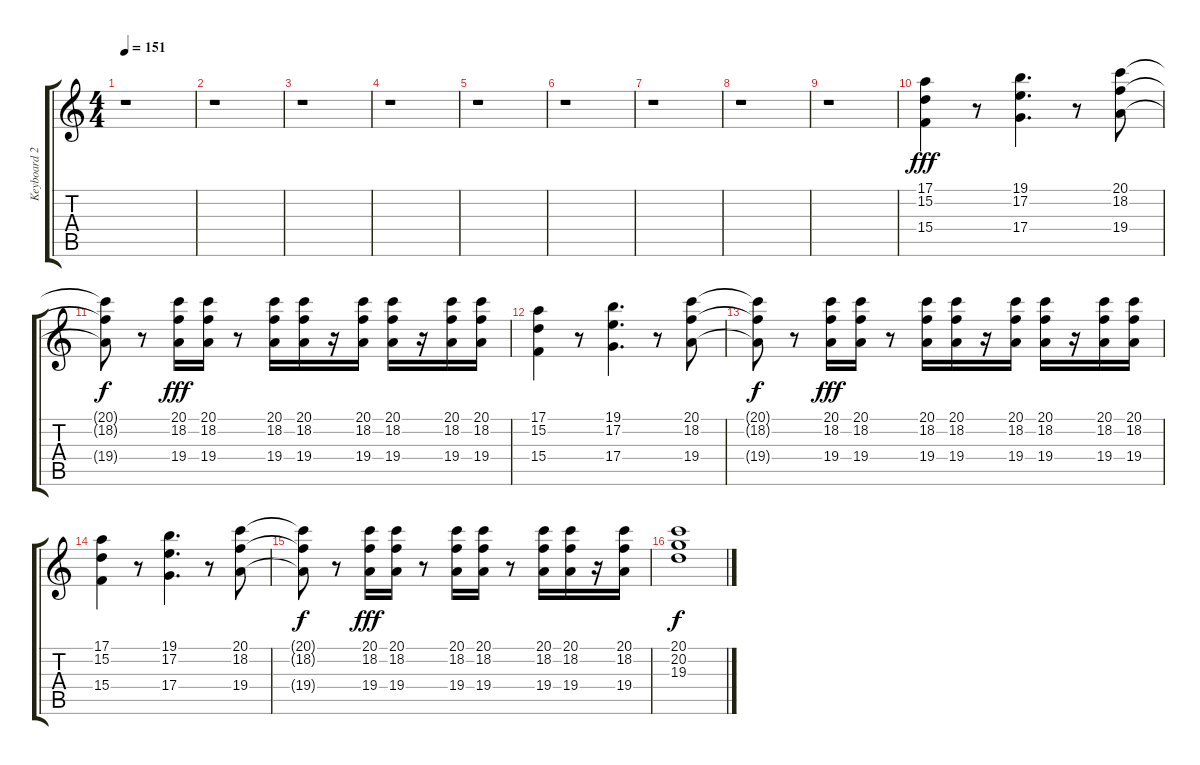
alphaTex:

\track ("Keyboard 2" "Keyboard 2") {instrument rockorgan}
\staff {score tabs}
\tuning (E4 B3 G3 D3 A2 E2) {hide}
\ts (4 4)
\tempo 151
\clef g2
\ks c
r.1{dy fff} |
r.1 |
r.1 |
r.1 |
r.1 |
r.1 |
r.1 |
r.1 |
r.1 |
(17.1 15.2 15.4).4 r.8 (19.1 17.2 17.4).4{d} r.8 (20.1 18.2 19.4).8 |
(20.1{t} 18.2{t} 19.4{t}).8{dy f} r.8 (20.1 18.2 19.4).16{dy fff} (20.1 18.2 19.4).16 r.8 (20.1 18.2 19.4).16 (20.1 18.2 19.4).16 r.16 (20.1 18.2 19.4).16 (20.1 18.2 19.4).16 r.16 (20.1 18.2 19.4).16 (20.1 18.2 19.4).16 |
(17.1 15.2 15.4).4 r.8 (19.1 17.2 17.4).4{d} r.8 (20.1 18.2 19.4).8 |
(20.1{t} 18.2{t} 19.4{t}).8{dy f} r.8 (20.1 18.2 19.4).16{dy fff} (20.1 18.2 19.4).16 r.8 (20.1 18.2 19.4).16 (20.1 18.2 19.4).16 r.16 (20.1 18.2 19.4).16 (20.1 18.2 19.4).16 r.16 (20.1 18.2 19.4).16 (20.1 18.2 19.4).16 |
(17.1 15.2 15.4).4 r.8 (19.1 17.2 17.4).4{d} r.8 (20.1 18.2 19.4).8 |
(20.1{t} 18.2{t} 19.4{t}).8{dy f} r.8 (20.1 18.2 19.4).16{dy fff} (20.1 18.2 19.4).16 r.8 (20.1 18.2 19.4).16 (20.1 18.2 19.4).16 r.8 (20.1 18.2 19.4).16 (20.1 18.2 19.4).16 r.16 (20.1 18.2 19.4).16 |
(20.1 20.2 19.3).1{dy f}
